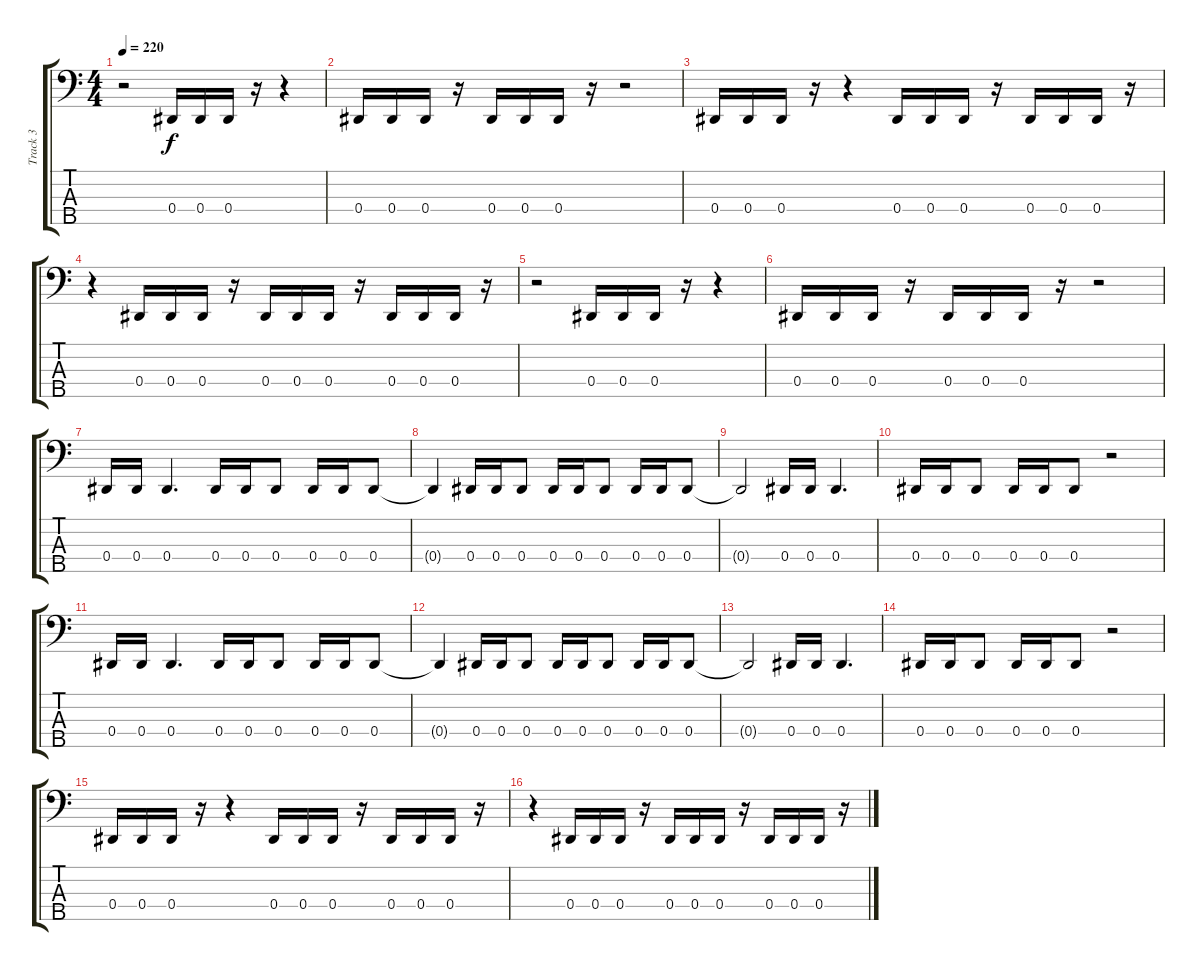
\track ("Track 3" "Track 3") {instrument electricbassfinger}
\staff {score tabs}
\tuning (Gb2 Db2 Ab1 Eb1 Bb0) {hide}
\ts (4 4)
\tempo 220
\clef f4
\ks c
r.2{dy f} 0.4.16 0.4.16 0.4.16 r.16 r.4 |
0.4.16 0.4.16 0.4.16 r.16 0.4.16 0.4.16 0.4.16 r.16 r.2 |
0.4.16 0.4.16 0.4.16 r.16 r.4 0.4.16 0.4.16 0.4.16 r.16 0.4.16 0.4.16 0.4.16 r.16 |
r.4 0.4.16 0.4.16 0.4.16 r.16 0.4.16 0.4.16 0.4.16 r.16 0.4.16 0.4.16 0.4.16 r.16 |
r.2 0.4.16 0.4.16 0.4.16 r.16 r.4 |
0.4.16 0.4.16 0.4.16 r.16 0.4.16 0.4.16 0.4.16 r.16 r.2 |
0.4.16 0.4.16 0.4.4{d} 0.4.16 0.4.16 0.4.8 0.4.16 0.4.16 0.4.8 |
0.4{t}.4 0.4.16 0.4.16 0.4.8 0.4.16 0.4.16 0.4.8 0.4.16 0.4.16 0.4.8 |
0.4{t}.2 0.4.16 0.4.16 0.4.4{d} |
0.4.16 0.4.16 0.4.8 0.4.16 0.4.16 0.4.8 r.2 |
0.4.16 0.4.16 0.4.4{d} 0.4.16 0.4.16 0.4.8 0.4.16 0.4.16 0.4.8 |
0.4{t}.4 0.4.16 0.4.16 0.4.8 0.4.16 0.4.16 0.4.8 0.4.16 0.4.16 0.4.8 |
0.4{t}.2 0.4.16 0.4.16 0.4.4{d} |
0.4.16 0.4.16 0.4.8 0.4.16 0.4.16 0.4.8 r.2 |
0.4.16 0.4.16 0.4.16 r.16 r.4 0.4.16 0.4.16 0.4.16 r.16 0.4.16 0.4.16 0.4.16 r.16 |
r.4 0.4.16 0.4.16 0.4.16 r.16 0.4.16 0.4.16 0.4.16 r.16 0.4.16 0.4.16 0.4.16 r.16
